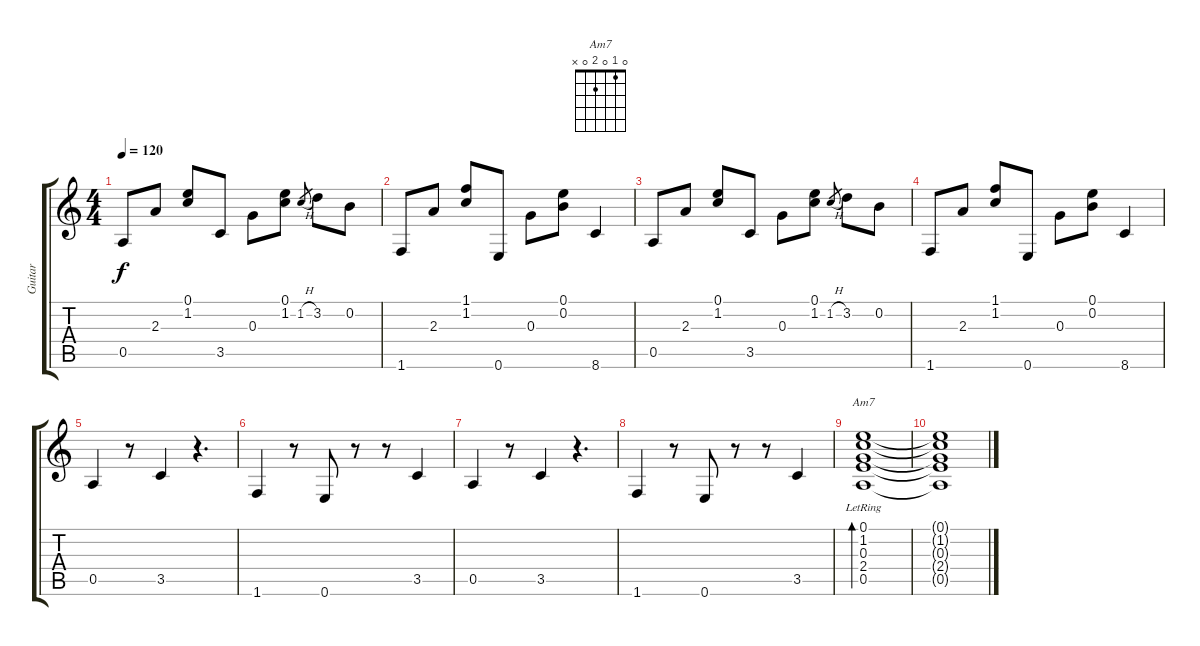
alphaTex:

\track ("Guitar" "Guitar") {instrument acousticguitarnylon}
\staff {score tabs}
\tuning (E4 B3 G3 D3 A2 E2) {hide}
\chord ("Am7" 0 1 0 2 0 x)
\ts (4 4)
\tempo 120
\clef g2
\ks c
0.5.8{dy f} 2.3.8 (0.1 1.2).8 3.5.8 0.3.8 (0.1 1.2).8 1.2{h}.8{gr} 3.2.8 0.2.8 |
1.6.8 2.3.8 (1.1 1.2).8 0.6.8 0.3.8 (0.1 0.2).8 8.6.4 |
0.5.8 2.3.8 (0.1 1.2).8 3.5.8 0.3.8 (0.1 1.2).8 1.2{h}.8{gr} 3.2.8 0.2.8 |
1.6.8 2.3.8 (1.1 1.2).8 0.6.8 0.3.8 (0.1 0.2).8 8.6.4 |
0.5.4 r.8 3.5.4 r.4{d} |
1.6.4 r.8 0.6.8 r.8 r.8 3.5.4 |
0.5.4 r.8 3.5.4 r.4{d} |
1.6.4 r.8 0.6.8 r.8 r.8 3.5.4 |
(0.1 1.2{lr} 0.3 2.4 0.5).1{bd 240 ch "Am7"} |
(0.1{t} 1.2{t} 0.3{t} 2.4{t} 0.5{t}).1
